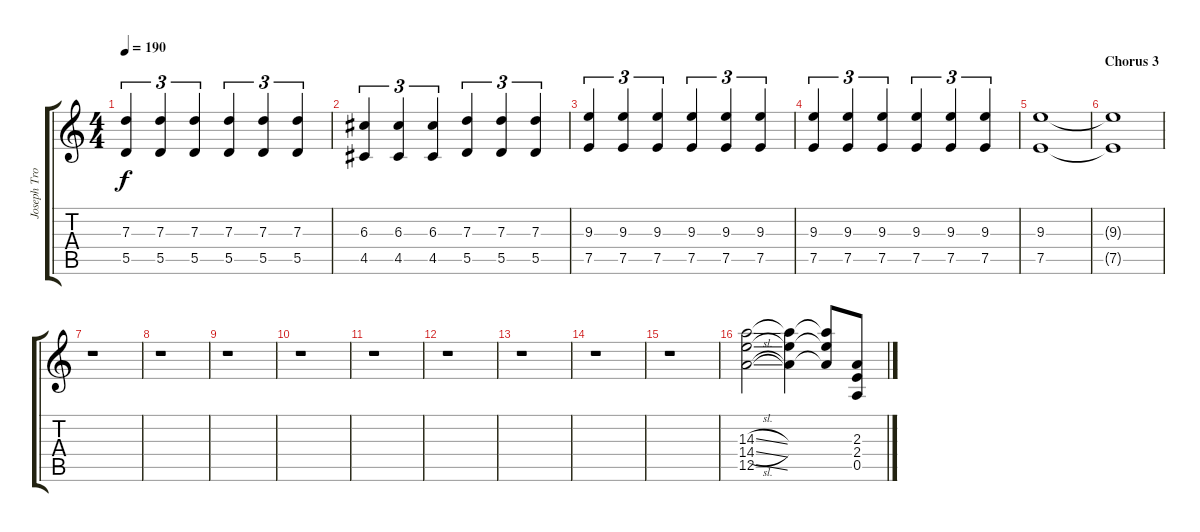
\track ("Joseph Trohman (Lead Guitar)" "Joseph Tro") {instrument distortionguitar}
\staff {score tabs}
\tuning (E4 B3 G3 D3 A2 E2) {hide}
\ts (4 4)
\tempo 190
\clef g2
\ks c
(7.3 5.5).4{tu (3 2) dy f} (7.3 5.5).4{tu (3 2)} (7.3 5.5).4{tu (3 2)} (7.3 5.5).4{tu (3 2)} (7.3 5.5).4{tu (3 2)} (7.3 5.5).4{tu (3 2)} |
(6.3 4.5).4{tu (3 2)} (6.3 4.5).4{tu (3 2)} (6.3 4.5).4{tu (3 2)} (7.3 5.5).4{tu (3 2)} (7.3 5.5).4{tu (3 2)} (7.3 5.5).4{tu (3 2)} |
(9.3 7.5).4{tu (3 2)} (9.3 7.5).4{tu (3 2)} (9.3 7.5).4{tu (3 2)} (9.3 7.5).4{tu (3 2)} (9.3 7.5).4{tu (3 2)} (9.3 7.5).4{tu (3 2)} |
(9.3 7.5).4{tu (3 2)} (9.3 7.5).4{tu (3 2)} (9.3 7.5).4{tu (3 2)} (9.3 7.5).4{tu (3 2)} (9.3 7.5).4{tu (3 2)} (9.3 7.5).4{tu (3 2)} |
(9.3 7.5).1 |
\section ("" "Chorus 3")
(9.3{t} 7.5{t}).1{volume 0} |
r.1 |
r.1 |
r.1 |
r.1 |
r.1 |
r.1 |
r.1 |
r.1 |
r.1 |
(14.3{sl} 14.4{sl} 12.5{sl}).2{volume 9} (14.3{t} 14.4{t} 12.5{t}).4 (14.3{t} 14.4{t} 12.5{t}).8 (2.3 2.4 0.5).8
